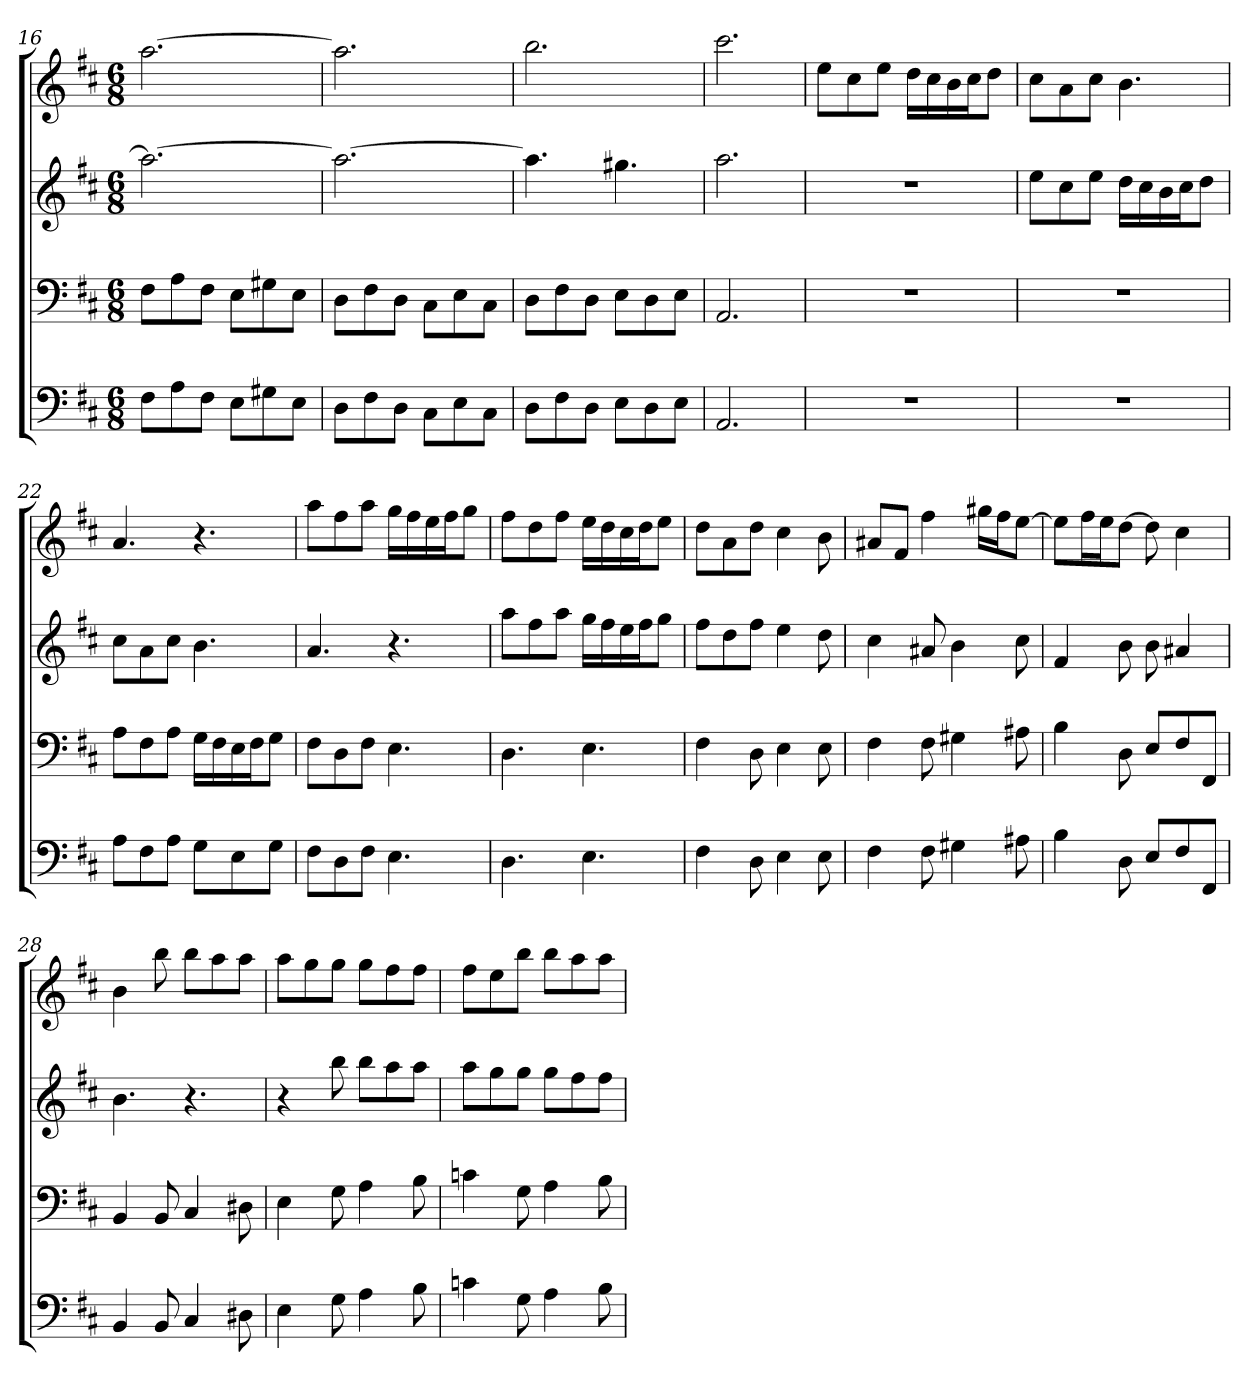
**kern	**kern	**kern	**kern
*part4	*part3	*part2	*part1
*staff4	*staff3	*staff2	*staff1
*k[f#c#]	*k[f#c#]	*k[f#c#]	*k[f#c#]
*D:	*D:	*D:	*D:
*M6/8	*M6/8	*M6/8	*M6/8
=16	=16	=16	=16
8F#L	8F#L	2.aa_	[2.aa
8A	8A	.	.
8F#J	8F#J	.	.
8EL	8EL	.	.
8G#X	8G#X	.	.
8EJ	8EJ	.	.
=17	=17	=17	=17
8DL	8DL	2.aa_	2.aa]
8F#	8F#	.	.
8DJ	8DJ	.	.
8C#L	8C#L	.	.
8E	8E	.	.
8C#J	8C#J	.	.
=18	=18	=18	=18
8DL	8DL	4.aa]	2.bb
8F#	8F#	.	.
8DJ	8DJ	.	.
8EL	8EL	4.gg#X	.
8D	8D	.	.
8EJ	8EJ	.	.
=19	=19	=19	=19
2.AA	2.AA	2.aa	2.ccc#
=20	=20	=20	=20
2.r	2.r	2.r	8eeL
.	.	.	8cc#
.	.	.	8eeJ
.	.	.	16ddLL
.	.	.	16cc#
.	.	.	16b
.	.	.	16cc#J
.	.	.	8ddJ
=21	=21	=21	=21
2.r	2.r	8eeL	8cc#L
.	.	8cc#	8a
.	.	8eeJ	8cc#J
.	.	16ddLL	4.b
.	.	16cc#	.
.	.	16b	.
.	.	16cc#J	.
.	.	8ddJ	.
=22	=22	=22	=22
8AL	8AL	8cc#L	4.a
8F#	8F#	8a	.
8AJ	8AJ	8cc#J	.
8GL	16GLL	4.b	4.r
.	16F#	.	.
8E	16E	.	.
.	16F#J	.	.
8GJ	8GJ	.	.
=23	=23	=23	=23
8F#L	8F#L	4.a	8aaL
8D	8D	.	8ff#
8F#J	8F#J	.	8aaJ
4.E	4.E	4.r	16ggLL
.	.	.	16ff#
.	.	.	16ee
.	.	.	16ff#J
.	.	.	8ggJ
=24	=24	=24	=24
4.D	4.D	8aaL	8ff#L
.	.	8ff#	8dd
.	.	8aaJ	8ff#J
4.E	4.E	16ggLL	16eeLL
.	.	16ff#	16dd
.	.	16ee	16cc#
.	.	16ff#J	16ddJ
.	.	8ggJ	8eeJ
=25	=25	=25	=25
4F#	4F#	8ff#L	8ddL
.	.	8dd	8a
8D	8D	8ff#J	8ddJ
4E	4E	4ee	4cc#
8E	8E	8dd	8b
=26	=26	=26	=26
4F#	4F#	4cc#	8a#XL
.	.	.	8f#J
8F#	8F#	8a#X	4ff#
4G#X	4G#X	4b	.
.	.	.	16gg#XLL
.	.	.	16ff#J
8A#X	8A#X	8cc#	[8eeJ
=27	=27	=27	=27
4B	4B	4f#	8eeL]
.	.	.	16ff#L
.	.	.	16eeJ
8D	8D	8b	[8ddJ
8EL	8EL	8b	8dd]
8F#	8F#	4a#X	4cc#
8FF#J	8FF#J	.	.
=28	=28	=28	=28
4BB	4BB	4.b	4b
8BB	8BB	.	8bb
4C#	4C#	4.r	8bbL
.	.	.	8aa
8D#X	8D#X	.	8aaJ
=29	=29	=29	=29
4E	4E	4r	8aaL
.	.	.	8gg
8G	8G	8bb	8ggJ
4A	4A	8bbL	8ggL
.	.	8aa	8ff#
8B	8B	8aaJ	8ff#J
=30	=30	=30	=30
4cn	4cn	8aaL	8ff#L
.	.	8gg	8ee
8G	8G	8ggJ	8bbJ
4A	4A	8ggL	8bbL
.	.	8ff#	8aa
8B	8B	8ff#J	8aaJ
=	=	=	=
*-	*-	*-	*-
